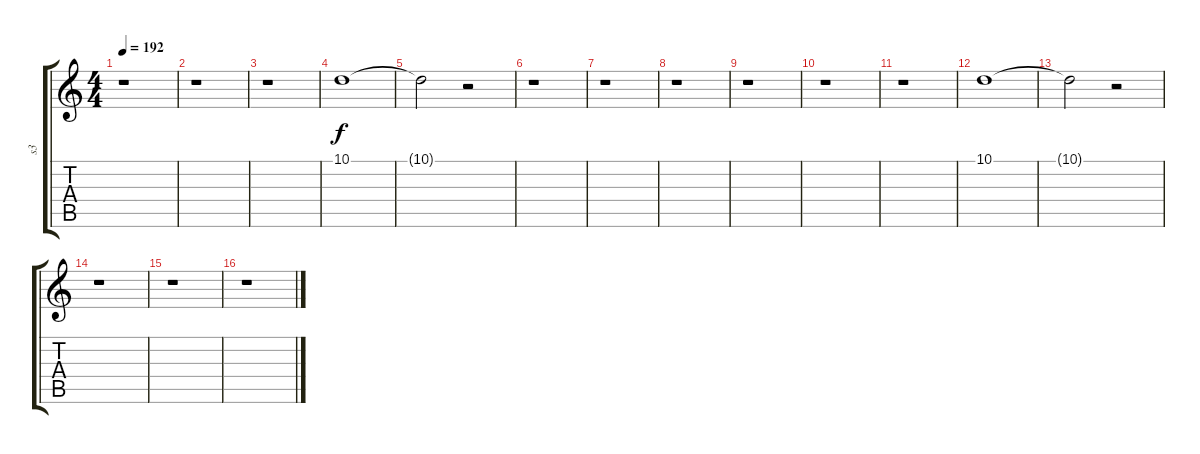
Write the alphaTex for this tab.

\track ("s3" "s3") {instrument fx4atmosphere}
\staff {score tabs}
\tuning (E4 B3 G3 D3 A2 E2) {hide}
\ts (4 4)
\tempo 192
\clef g2
\ks c
r.1{dy f} |
r.1 |
r.1 |
10.1.1{volume 16 balance 8} |
10.1{t}.2 r.2 |
r.1 |
r.1 |
r.1 |
r.1 |
r.1 |
r.1 |
10.1.1{volume 16 balance 8} |
10.1{t}.2 r.2 |
r.1 |
r.1 |
r.1
